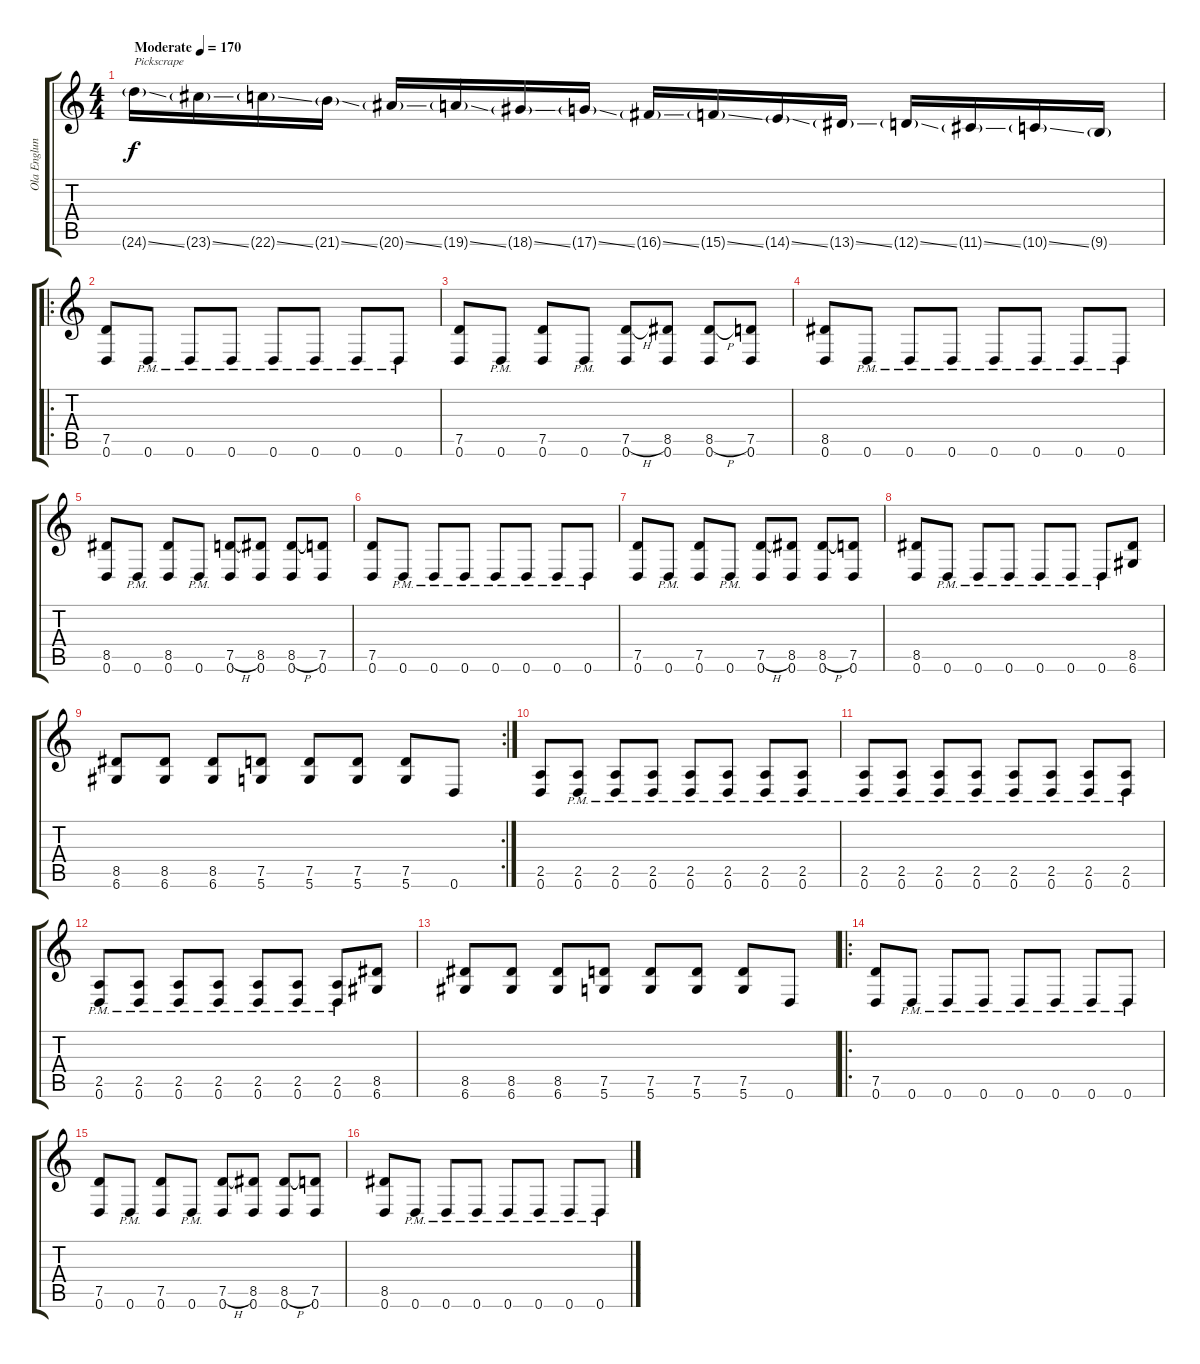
\track ("Ola Englund" "Ola Englun") {instrument distortionguitar}
\staff {score tabs}
\tuning (D4 A3 F3 C3 G2 D2) {hide}
\ts (4 4)
\tempo (170 "Moderate")
\clef g2
\ks c
24.6{ss g}.16{txt "Pickscrape" dy f instrument distortionguitar} 23.6{ss g}.16 22.6{ss g}.16 21.6{ss g}.16 20.6{ss g}.16 19.6{ss g}.16 18.6{ss g}.16 17.6{ss g}.16 16.6{ss g}.16 15.6{ss g}.16 14.6{ss g}.16 13.6{ss g}.16 12.6{ss g}.16 11.6{ss g}.16 10.6{ss g}.16 9.6{g}.16 |
\ro
(7.5 0.6).8 0.6{pm}.8 0.6{pm}.8 0.6{pm}.8 0.6{pm}.8 0.6{pm}.8 0.6{pm}.8 0.6{pm}.8 |
(7.5 0.6).8 0.6{pm}.8 (7.5 0.6).8 0.6{pm}.8 (7.5{h} 0.6).8 (8.5 0.6).8 (8.5{h} 0.6).8 (7.5 0.6).8 |
(8.5 0.6).8 0.6{pm}.8 0.6{pm}.8 0.6{pm}.8 0.6{pm}.8 0.6{pm}.8 0.6{pm}.8 0.6{pm}.8 |
(8.5 0.6).8 0.6{pm}.8 (8.5 0.6).8 0.6{pm}.8 (7.5{h} 0.6).8 (8.5 0.6).8 (8.5{h} 0.6).8 (7.5 0.6).8 |
(7.5 0.6).8 0.6{pm}.8 0.6{pm}.8 0.6{pm}.8 0.6{pm}.8 0.6{pm}.8 0.6{pm}.8 0.6{pm}.8 |
(7.5 0.6).8 0.6{pm}.8 (7.5 0.6).8 0.6{pm}.8 (7.5{h} 0.6).8 (8.5 0.6).8 (8.5{h} 0.6).8 (7.5 0.6).8 |
(8.5 0.6).8 0.6{pm}.8 0.6{pm}.8 0.6{pm}.8 0.6{pm}.8 0.6{pm}.8 0.6{pm}.8 (8.5 6.6).8 |
\rc 2
(8.5 6.6).8 (8.5 6.6).8 (8.5 6.6).8 (7.5 5.6).8 (7.5 5.6).8 (7.5 5.6).8 (7.5 5.6).8 0.6.8 |
(2.5 0.6).8 (2.5{pm} 0.6{pm}).8 (2.5{pm} 0.6{pm}).8 (2.5{pm} 0.6{pm}).8 (2.5{pm} 0.6{pm}).8 (2.5{pm} 0.6{pm}).8 (2.5{pm} 0.6{pm}).8 (2.5{pm} 0.6{pm}).8 |
(2.5{pm} 0.6{pm}).8 (2.5{pm} 0.6{pm}).8 (2.5{pm} 0.6{pm}).8 (2.5{pm} 0.6{pm}).8 (2.5{pm} 0.6{pm}).8 (2.5{pm} 0.6{pm}).8 (2.5{pm} 0.6{pm}).8 (2.5{pm} 0.6{pm}).8 |
(2.5{pm} 0.6{pm}).8 (2.5{pm} 0.6{pm}).8 (2.5{pm} 0.6{pm}).8 (2.5{pm} 0.6{pm}).8 (2.5{pm} 0.6{pm}).8 (2.5{pm} 0.6{pm}).8 (2.5{pm} 0.6{pm}).8 (8.5 6.6).8 |
(8.5 6.6).8 (8.5 6.6).8 (8.5 6.6).8 (7.5 5.6).8 (7.5 5.6).8 (7.5 5.6).8 (7.5 5.6).8 0.6.8 |
\ro
(7.5 0.6).8 0.6{pm}.8 0.6{pm}.8 0.6{pm}.8 0.6{pm}.8 0.6{pm}.8 0.6{pm}.8 0.6{pm}.8 |
(7.5 0.6).8 0.6{pm}.8 (7.5 0.6).8 0.6{pm}.8 (7.5{h} 0.6).8 (8.5 0.6).8 (8.5{h} 0.6).8 (7.5 0.6).8 |
(8.5 0.6).8 0.6{pm}.8 0.6{pm}.8 0.6{pm}.8 0.6{pm}.8 0.6{pm}.8 0.6{pm}.8 0.6{pm}.8
